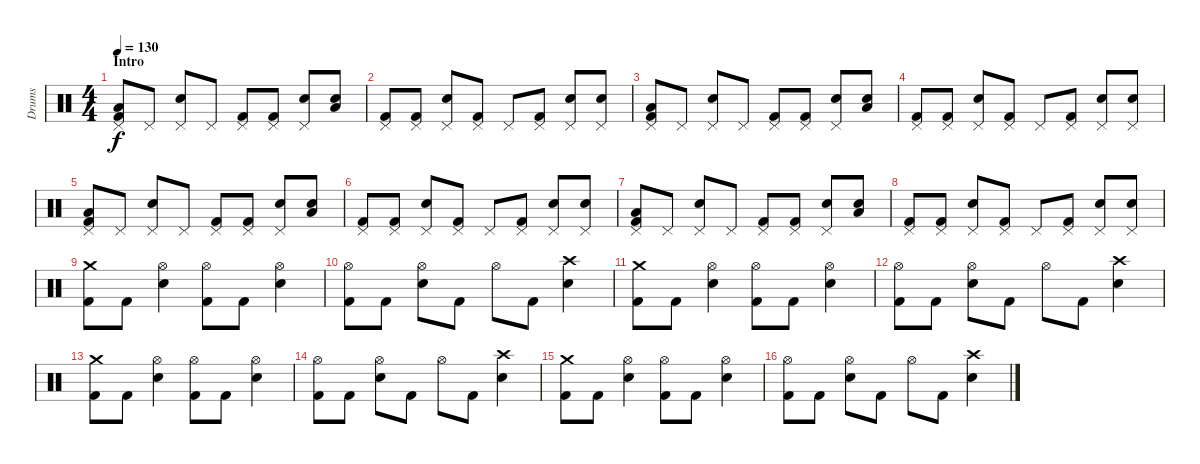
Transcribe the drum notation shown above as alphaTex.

\track ("Drums" "Drums") {instrument percussion}
\staff {score}
\articulation defaults
\ts (4 4)
\section ("" "Intro")
\tempo 130
\clef neutral
\ks c
("Pedal Hi-Hat (hit)" "Kick (hit) 2" "Low Floor Tom (hit)").8{dy f} "Pedal Hi-Hat (hit)".8 ("Pedal Hi-Hat (hit)" "Snare (hit) 2").8 "Pedal Hi-Hat (hit)".8 ("Pedal Hi-Hat (hit)" "Kick (hit) 2").8 ("Pedal Hi-Hat (hit)" "Kick (hit) 2").8 ("Pedal Hi-Hat (hit)" "Snare (hit) 2").8 ("Snare (hit) 2" "Low Tom (hit)").8 |
("Pedal Hi-Hat (hit)" "Kick (hit) 2").8 ("Pedal Hi-Hat (hit)" "Kick (hit) 2").8 ("Pedal Hi-Hat (hit)" "Snare (hit) 2").8 ("Pedal Hi-Hat (hit)" "Kick (hit) 2").8 "Pedal Hi-Hat (hit)".8 ("Pedal Hi-Hat (hit)" "Kick (hit) 2").8 ("Pedal Hi-Hat (hit)" "Snare (hit) 2").8 ("Pedal Hi-Hat (hit)" "Snare (hit) 2").8 |
("Pedal Hi-Hat (hit)" "Kick (hit) 2" "Low Floor Tom (hit)").8 "Pedal Hi-Hat (hit)".8 ("Pedal Hi-Hat (hit)" "Snare (hit) 2").8 "Pedal Hi-Hat (hit)".8 ("Pedal Hi-Hat (hit)" "Kick (hit) 2").8 ("Pedal Hi-Hat (hit)" "Kick (hit) 2").8 ("Pedal Hi-Hat (hit)" "Snare (hit) 2").8 ("Snare (hit) 2" "Low Tom (hit)").8 |
("Pedal Hi-Hat (hit)" "Kick (hit) 2").8 ("Pedal Hi-Hat (hit)" "Kick (hit) 2").8 ("Pedal Hi-Hat (hit)" "Snare (hit) 2").8 ("Pedal Hi-Hat (hit)" "Kick (hit) 2").8 "Pedal Hi-Hat (hit)".8 ("Pedal Hi-Hat (hit)" "Kick (hit) 2").8 ("Pedal Hi-Hat (hit)" "Snare (hit) 2").8 ("Pedal Hi-Hat (hit)" "Snare (hit) 2").8 |
("Pedal Hi-Hat (hit)" "Kick (hit) 2" "Low Floor Tom (hit)").8 "Pedal Hi-Hat (hit)".8 ("Pedal Hi-Hat (hit)" "Snare (hit) 2").8 "Pedal Hi-Hat (hit)".8 ("Pedal Hi-Hat (hit)" "Kick (hit) 2").8 ("Pedal Hi-Hat (hit)" "Kick (hit) 2").8 ("Pedal Hi-Hat (hit)" "Snare (hit) 2").8 ("Snare (hit) 2" "Low Tom (hit)").8 |
("Pedal Hi-Hat (hit)" "Kick (hit) 2").8 ("Pedal Hi-Hat (hit)" "Kick (hit) 2").8 ("Pedal Hi-Hat (hit)" "Snare (hit) 2").8 ("Pedal Hi-Hat (hit)" "Kick (hit) 2").8 "Pedal Hi-Hat (hit)".8 ("Pedal Hi-Hat (hit)" "Kick (hit) 2").8 ("Pedal Hi-Hat (hit)" "Snare (hit) 2").8 ("Pedal Hi-Hat (hit)" "Snare (hit) 2").8 |
("Pedal Hi-Hat (hit)" "Kick (hit) 2" "Low Floor Tom (hit)").8 "Pedal Hi-Hat (hit)".8 ("Pedal Hi-Hat (hit)" "Snare (hit) 2").8 "Pedal Hi-Hat (hit)".8 ("Pedal Hi-Hat (hit)" "Kick (hit) 2").8 ("Pedal Hi-Hat (hit)" "Kick (hit) 2").8 ("Pedal Hi-Hat (hit)" "Snare (hit) 2").8 ("Snare (hit) 2" "Low Tom (hit)").8 |
("Pedal Hi-Hat (hit)" "Kick (hit) 2").8 ("Pedal Hi-Hat (hit)" "Kick (hit) 2").8 ("Pedal Hi-Hat (hit)" "Snare (hit) 2").8 ("Pedal Hi-Hat (hit)" "Kick (hit) 2").8 "Pedal Hi-Hat (hit)".8 ("Pedal Hi-Hat (hit)" "Kick (hit) 2").8 ("Pedal Hi-Hat (hit)" "Snare (hit) 2").8 ("Pedal Hi-Hat (hit)" "Snare (hit) 2").8 |
("Crash medium (hit)" "Kick (hit) 2").8 "Kick (hit) 2".8 ("Hi-Hat (open)" "Snare (hit) 2").4 ("Hi-Hat (open)" "Kick (hit) 2").8 "Kick (hit) 2".8 ("Hi-Hat (open)" "Snare (hit) 2").4 |
("Hi-Hat (open)" "Kick (hit) 2").8 "Kick (hit) 2".8 ("Hi-Hat (open)" "Snare (hit) 2").8 "Kick (hit) 2".8 "Hi-Hat (open)".8 "Kick (hit) 2".8 ("Crash high (hit)" "Snare (hit) 2").4 |
("Crash medium (hit)" "Kick (hit) 2").8 "Kick (hit) 2".8 ("Hi-Hat (open)" "Snare (hit) 2").4 ("Hi-Hat (open)" "Kick (hit) 2").8 "Kick (hit) 2".8 ("Hi-Hat (open)" "Snare (hit) 2").4 |
("Hi-Hat (open)" "Kick (hit) 2").8 "Kick (hit) 2".8 ("Hi-Hat (open)" "Snare (hit) 2").8 "Kick (hit) 2".8 "Hi-Hat (open)".8 "Kick (hit) 2".8 ("Crash high (hit)" "Snare (hit) 2").4 |
("Crash medium (hit)" "Kick (hit) 2").8 "Kick (hit) 2".8 ("Hi-Hat (open)" "Snare (hit) 2").4 ("Hi-Hat (open)" "Kick (hit) 2").8 "Kick (hit) 2".8 ("Hi-Hat (open)" "Snare (hit) 2").4 |
("Hi-Hat (open)" "Kick (hit) 2").8 "Kick (hit) 2".8 ("Hi-Hat (open)" "Snare (hit) 2").8 "Kick (hit) 2".8 "Hi-Hat (open)".8 "Kick (hit) 2".8 ("Crash high (hit)" "Snare (hit) 2").4 |
("Crash medium (hit)" "Kick (hit) 2").8 "Kick (hit) 2".8 ("Hi-Hat (open)" "Snare (hit) 2").4 ("Hi-Hat (open)" "Kick (hit) 2").8 "Kick (hit) 2".8 ("Hi-Hat (open)" "Snare (hit) 2").4 |
("Hi-Hat (open)" "Kick (hit) 2").8 "Kick (hit) 2".8 ("Hi-Hat (open)" "Snare (hit) 2").8 "Kick (hit) 2".8 "Hi-Hat (open)".8 "Kick (hit) 2".8 ("Crash high (hit)" "Snare (hit) 2").4
